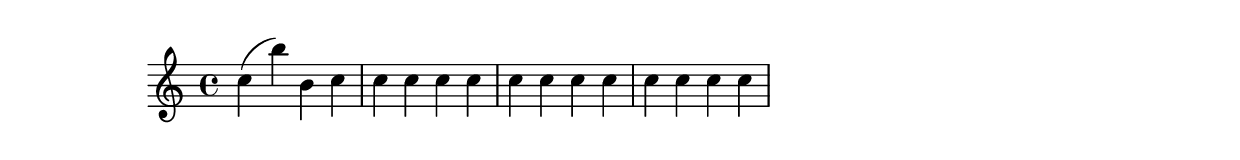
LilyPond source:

% test damping
\version "1.1.66";

\score{
	\notes\relative c'{

		c'()b' ~ b, c
		c c c c
		c c c c
		c c c c
	}
}
